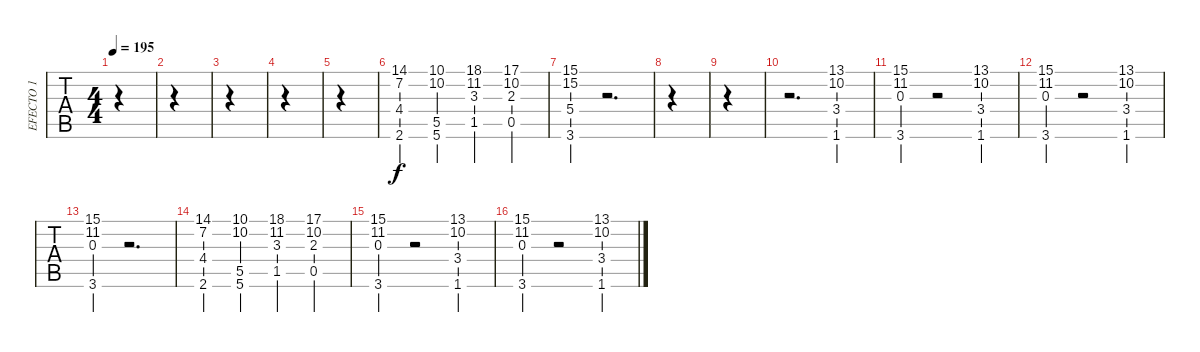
\track ("EFECTO 1" "EFECTO 1") {instrument pad4choir}
\staff {tabs}
\tuning (Eb4 Bb3 Gb3 Db3 Ab2 Eb2) {hide}
\ts (4 4)
\tempo 195
\clef g2
\ks c
|
|
|
|
|
(14.1 7.2 4.4 2.6).4 (10.1 10.2 5.5 5.6).4 (18.1 11.2 3.3 1.5).4 (17.1 10.2 2.3 0.5).4 |
(15.1 15.2 5.4 3.6).4 r.2{d} |
|
|
r.2{d} (13.1 10.2 3.4 1.6).4 |
(15.1 11.2 0.3 3.6).4 r.2 (13.1 10.2 3.4 1.6).4 |
(15.1 11.2 0.3 3.6).4 r.2 (13.1 10.2 3.4 1.6).4 |
(15.1 11.2 0.3 3.6).4 r.2{d} |
(14.1 7.2 4.4 2.6).4 (10.1 10.2 5.5 5.6).4 (18.1 11.2 3.3 1.5).4 (17.1 10.2 2.3 0.5).4 |
(15.1 11.2 0.3 3.6).4 r.2 (13.1 10.2 3.4 1.6).4 |
(15.1 11.2 0.3 3.6).4 r.2 (13.1 10.2 3.4 1.6).4
